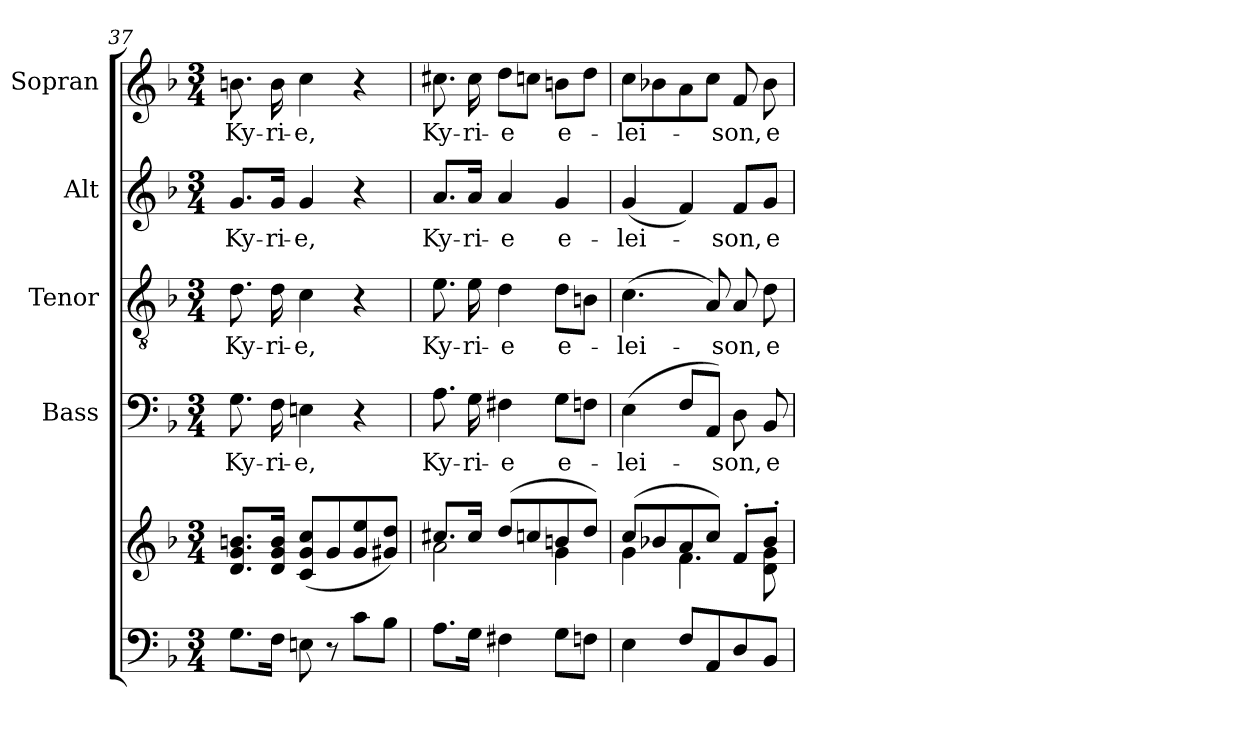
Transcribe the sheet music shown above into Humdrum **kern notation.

**kern	**kern	**kern	**text	**kern	**text	**kern	**text	**kern	**text
*part5	*part5	*part4	*part4	*part3	*part3	*part2	*part2	*part1	*part1
*staff6	*staff5	*staff4	*staff4	*staff3	*staff3	*staff2	*staff2	*staff1	*staff1
*	*	*I"Bass	*	*I"Tenor	*	*I"Alt	*	*I"Sopran	*
*	*	*I'B.	*	*I'T.	*	*I'A.	*	*I'S.	*
*clefF4	*clefG2	*clefF4	*	*clefGv2	*	*clefG2	*	*clefG2	*
*k[b-]	*k[b-]	*k[b-]	*	*k[b-]	*	*k[b-]	*	*k[b-]	*
*F:	*F:	*F:	*	*F:	*	*F:	*	*F:	*
*M3/4	*M3/4	*M3/4	*	*M3/4	*	*M3/4	*	*M3/4	*
=37	=37	=37	=37	=37	=37	=37	=37	=37	=37
!	!	!	!LO:LY:b	!	!LO:LY:b	!	!LO:LY:b	!	!LO:LY:b
8.G\L	8.d/ 8.g/ 8.bn/L	8.G\	Ky-	8.d\	Ky-	8.g/L	Ky-	8.bn\	Ky-
!	!	!	!LO:LY:b	!	!LO:LY:b	!	!LO:LY:b	!	!LO:LY:b
16F\Jk	16d/ 16g/ 16b/Jk	16F\	-ri-	16d\	-ri-	16g/Jk	-ri-	16b\	-ri-
!	!	!	!LO:LY:b	!	!LO:LY:b	!	!LO:LY:b	!	!LO:LY:b
8En\	(<8c/ 8g/ 8cc/L	4En\	-e,	4c\	-e,	4g/	-e,	4cc\	-e,
8r	8g/	.	.	.	.	.	.	.	.
8c\L	8g/ 8ee/	4r	.	4r	.	4r	.	4r	.
8B-\J	8g#X/ 8dd/J)	.	.	.	.	.	.	.	.
=38	=38	=38	=38	=38	=38	=38	=38	=38	=38
*	*^	*	*	*	*	*	*	*	*
!	!	!	!	!LO:LY:b	!	!LO:LY:b	!	!LO:LY:b	!	!LO:LY:b
8.A\L	8.cc#X/L	2a\	8.A\	Ky-	8.e\	Ky-	8.a/L	Ky-	8.cc#X\	Ky-
!	!	!	!	!LO:LY:b	!	!LO:LY:b	!	!LO:LY:b	!	!LO:LY:b
16G\Jk	16cc#/Jk	.	16G\	-ri-	16e\	-ri-	16a/Jk	-ri-	16cc#\	-ri-
!	!	!	!	!LO:LY:b	!	!LO:LY:b	!	!LO:LY:b	!	!LO:LY:b
4F#X\	(>8dd/L	.	4F#X\	-e	4d\	-e	4a/	-e	8dd\L	-e
.	8ccn/	.	.	.	.	.	.	.	8ccn\J	.
!	!	!	!	!LO:LY:b	!	!LO:LY:b	!	!LO:LY:b	!	!LO:LY:b
8G\L	8bn/	4g\	8G\L	e-	8d\L	e-	4g/	e-	8bn\L	e-
8Fn\J	8dd/J)	.	8Fn\J	.	8Bn\J	.	.	.	8dd\J	.
!!LO:PB:g=z
=39	=39	=39	=39	=39	=39	=39	=39	=39	=39	=39
!	!	!	!	!LO:LY:b	!	!LO:LY:b	!	!LO:LY:b	!	!LO:LY:b
4E\	(>8cc/L	4g\	(>4E\	-lei-	(>4.c\	-lei-	(<4g/	-lei-	8cc\L	-lei-
.	8b-X/	.	.	.	.	.	.	.	8b-X\	.
8F/L	8a/	4.f\	8F/L	.	.	.	4f/)	.	8a\	.
8AA/	8cc/J)	.	8AA/J)	.	8A/)	.	.	.	8cc\J	.
!	!	!	!	!LO:LY:b	!	!LO:LY:b	!	!LO:LY:b	!	!LO:LY:b
8D/	8f'>/L	.	8D\	-son,	8A/	-son,	8f/L	-son,	8f/	-son,
!	!	!	!	!LO:LY:b	!	!LO:LY:b	!	!LO:LY:b	!	!LO:LY:b
8BB-/J	8b-'>/J	8d\ 8g\	8BB-/	e-	8d\	e-	8g/J	e-	8b-\	e-
*	*v	*v	*	*	*	*	*	*	*	*
=	=	=	=	=	=	=	=	=	=
*-	*-	*-	*-	*-	*-	*-	*-	*-	*-
